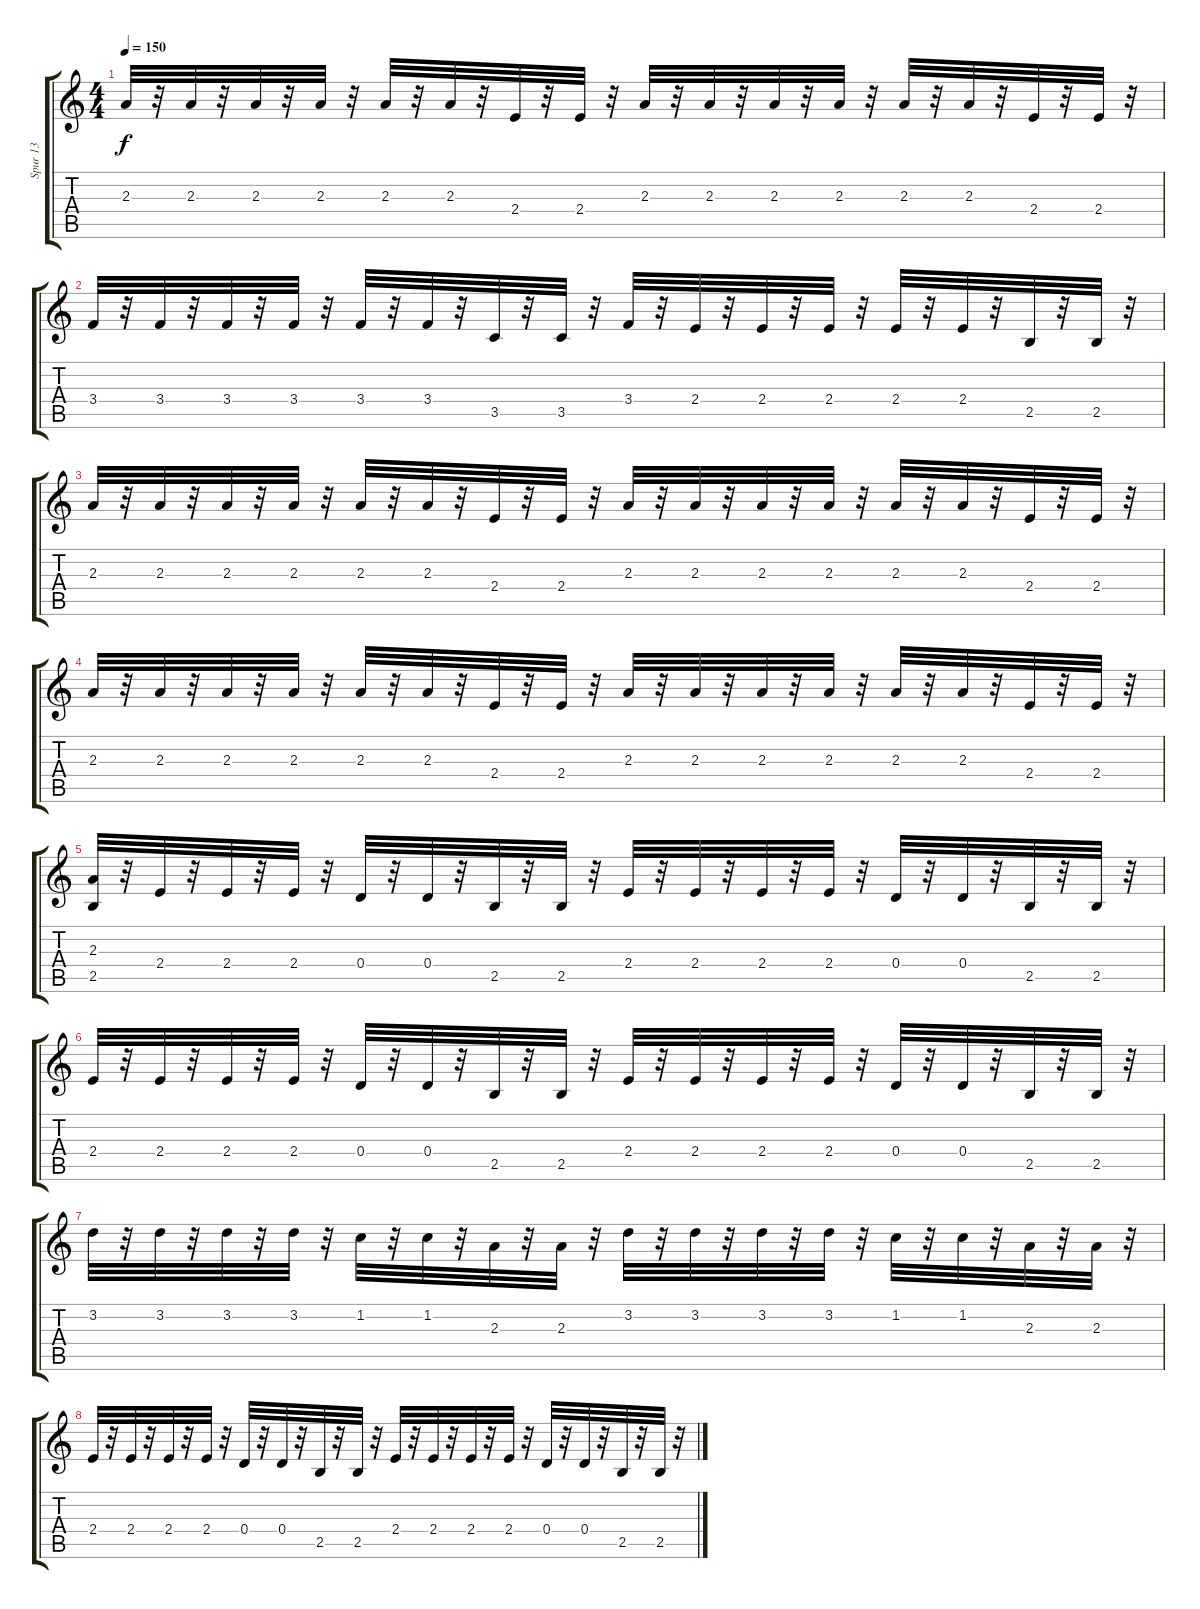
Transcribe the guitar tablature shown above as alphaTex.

\track ("Spur 13" "Spur 13") {instrument synthbass1}
\staff {score tabs}
\tuning (E4 B3 G3 D3 A2 E2) {hide}
\ts (4 4)
\tempo 150
\clef g2
\ks c
2.3.32{dy f} r.32 2.3.32 r.32 2.3.32 r.32 2.3.32 r.32 2.3.32 r.32 2.3.32 r.32 2.4.32 r.32 2.4.32 r.32 2.3.32 r.32 2.3.32 r.32 2.3.32 r.32 2.3.32 r.32 2.3.32 r.32 2.3.32 r.32 2.4.32 r.32 2.4.32 r.32 |
3.4.32 r.32 3.4.32 r.32 3.4.32 r.32 3.4.32 r.32 3.4.32 r.32 3.4.32 r.32 3.5.32 r.32 3.5.32 r.32 3.4.32 r.32 2.4.32 r.32 2.4.32 r.32 2.4.32 r.32 2.4.32 r.32 2.4.32 r.32 2.5.32 r.32 2.5.32 r.32 |
2.3.32 r.32 2.3.32 r.32 2.3.32 r.32 2.3.32 r.32 2.3.32 r.32 2.3.32 r.32 2.4.32 r.32 2.4.32 r.32 2.3.32 r.32 2.3.32 r.32 2.3.32 r.32 2.3.32 r.32 2.3.32 r.32 2.3.32 r.32 2.4.32 r.32 2.4.32 r.32 |
2.3.32 r.32 2.3.32 r.32 2.3.32 r.32 2.3.32 r.32 2.3.32 r.32 2.3.32 r.32 2.4.32 r.32 2.4.32 r.32 2.3.32 r.32 2.3.32 r.32 2.3.32 r.32 2.3.32 r.32 2.3.32 r.32 2.3.32 r.32 2.4.32 r.32 2.4.32 r.32 |
(2.3 2.5).32 r.32 2.4.32 r.32 2.4.32 r.32 2.4.32 r.32 0.4.32 r.32 0.4.32 r.32 2.5.32 r.32 2.5.32 r.32 2.4.32 r.32 2.4.32 r.32 2.4.32 r.32 2.4.32 r.32 0.4.32 r.32 0.4.32 r.32 2.5.32 r.32 2.5.32 r.32 |
2.4.32 r.32 2.4.32 r.32 2.4.32 r.32 2.4.32 r.32 0.4.32 r.32 0.4.32 r.32 2.5.32 r.32 2.5.32 r.32 2.4.32 r.32 2.4.32 r.32 2.4.32 r.32 2.4.32 r.32 0.4.32 r.32 0.4.32 r.32 2.5.32 r.32 2.5.32 r.32 |
3.2.32 r.32 3.2.32 r.32 3.2.32 r.32 3.2.32 r.32 1.2.32 r.32 1.2.32 r.32 2.3.32 r.32 2.3.32 r.32 3.2.32 r.32 3.2.32 r.32 3.2.32 r.32 3.2.32 r.32 1.2.32 r.32 1.2.32 r.32 2.3.32 r.32 2.3.32 r.32 |
2.4.32 r.32 2.4.32 r.32 2.4.32 r.32 2.4.32 r.32 0.4.32 r.32 0.4.32 r.32 2.5.32 r.32 2.5.32 r.32 2.4.32 r.32 2.4.32 r.32 2.4.32 r.32 2.4.32 r.32 0.4.32 r.32 0.4.32 r.32 2.5.32 r.32 2.5.32 r.32
